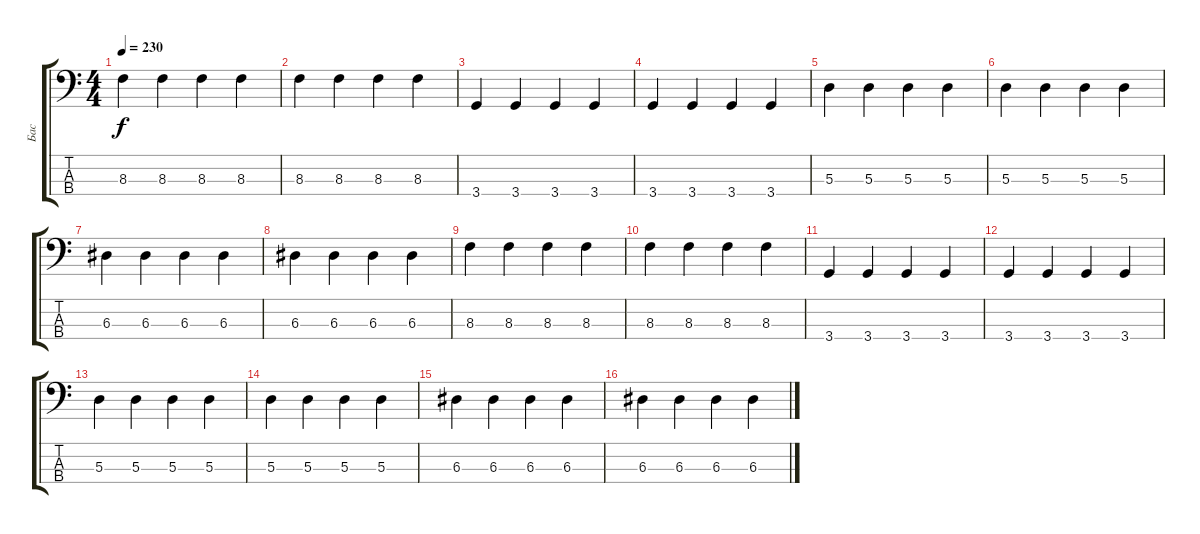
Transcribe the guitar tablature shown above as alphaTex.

\track ("Бас" "Бас") {instrument electricbassfinger}
\staff {score tabs}
\tuning (G2 D2 A1 E1) {hide}
\ts (4 4)
\tempo 230
\clef f4
\ks c
8.3.4{dy f} 8.3.4 8.3.4 8.3.4 |
8.3.4 8.3.4 8.3.4 8.3.4 |
3.4.4 3.4.4 3.4.4 3.4.4 |
3.4.4 3.4.4 3.4.4 3.4.4 |
5.3.4 5.3.4 5.3.4 5.3.4 |
5.3.4 5.3.4 5.3.4 5.3.4 |
6.3.4 6.3.4 6.3.4 6.3.4 |
6.3.4 6.3.4 6.3.4 6.3.4 |
8.3.4 8.3.4 8.3.4 8.3.4 |
8.3.4 8.3.4 8.3.4 8.3.4 |
3.4.4 3.4.4 3.4.4 3.4.4 |
3.4.4 3.4.4 3.4.4 3.4.4 |
5.3.4 5.3.4 5.3.4 5.3.4 |
5.3.4 5.3.4 5.3.4 5.3.4 |
6.3.4 6.3.4 6.3.4 6.3.4 |
6.3.4 6.3.4 6.3.4 6.3.4
